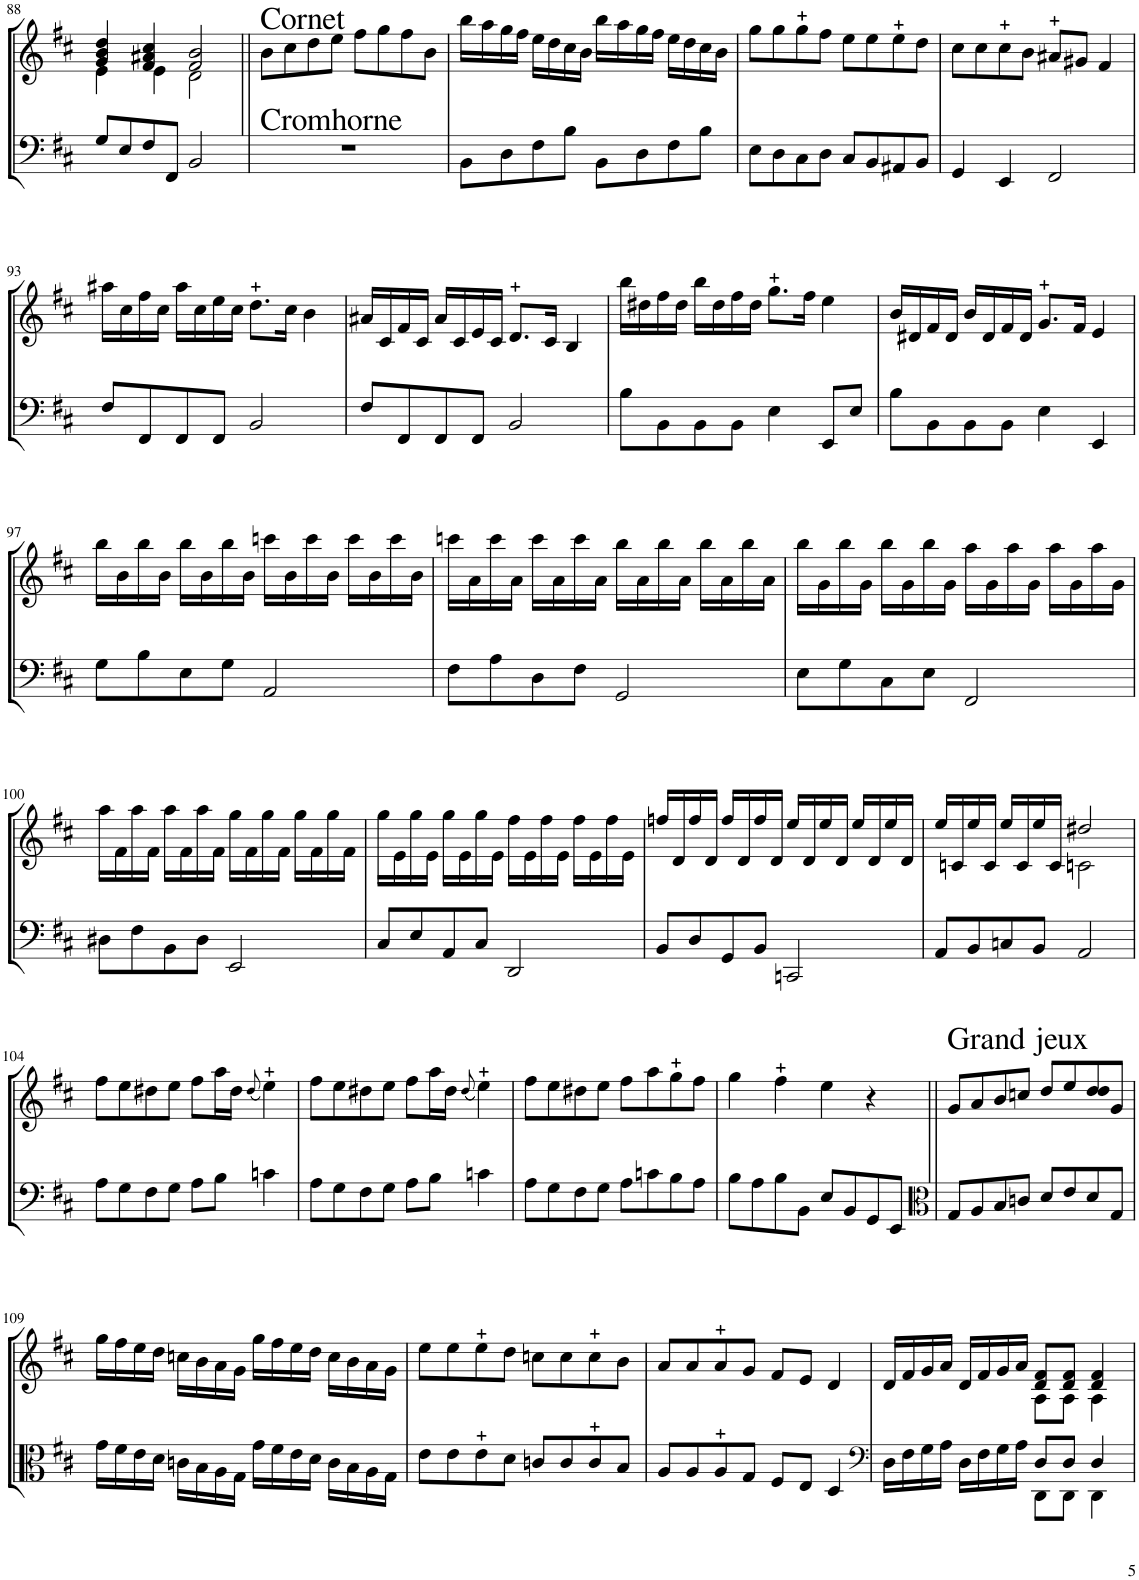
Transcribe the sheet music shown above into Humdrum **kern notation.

**kern	**kern
*part1	*part1
*staff2	*staff1
*I"Organ	*
!!LO:PB:g=z
*clefF4	*clefG2
*k[f#c#]	*k[f#c#]
*M4/4	*M4/4
*met(c)	*met(c)
=88	=88
*	*^
8G/L	4g/ 4b/ 4dd/	4e\
8E/	.	.
8F#/	4f#/ 4a#X/ 4cc#/	4e\
8FF#/J	.	.
2BB/	2f#/ 2b/	2d\
=89||	=89||	=89||
!	!LO:TX:a:t=Cornet	!
!LO:TX:a:t=Cromhorne	!	!
*	*v	*v
1r	8b\L
.	8cc#\
.	8dd\
.	8ee\J
.	8ff#\L
.	8gg\
.	8ff#\
.	8b\J
=90	=90
8BB\L	16bb\LL
.	16aa\
8D\	16gg\
.	16ff#\JJ
8F#\	16ee\LL
.	16dd\
8B\J	16cc#\
.	16b\JJ
8BB\L	16bb\LL
.	16aa\
8D\	16gg\
.	16ff#\JJ
8F#\	16ee\LL
.	16dd\
8B\J	16cc#\
.	16b\JJ
=91	=91
8E\L	8gg\L
8D\	8gg\
8C#\	8gg\
8D\J	8ff#\J
8C#/L	8ee\L
8BB/	8ee\
8AA#X/	8ee\
8BB/J	8dd\J
=92	=92
4GG/	8cc#\L
.	8cc#\
4EE/	8cc#\
.	8b\J
2FF#/	8a#X/L
.	8g#X/J
.	4f#/
!!LO:LB:g=z
=93	=93
8F#/L	16aa#X\LL
.	16cc#\
8FF#/	16ff#\
.	16cc#\JJ
8FF#/	16aa#\LL
.	16cc#\
8FF#/J	16ee\
.	16cc#\JJ
2BB/	8.dd\L
.	16cc#\Jk
.	4b\
=94	=94
8F#/L	16a#X/LL
.	16c#/
8FF#/	16f#/
.	16c#/JJ
8FF#/	16a#/LL
.	16c#/
8FF#/J	16e/
.	16c#/JJ
2BB/	8.d/L
.	16c#/Jk
.	4B/
=95	=95
8B\L	16bb\LL
.	16dd#X\
8BB\	16ff#\
.	16dd#\JJ
8BB\	16bb\LL
.	16dd#\
8BB\J	16ff#\
.	16dd#\JJ
4E\	8.gg\L
.	16ff#\Jk
8EE/L	4ee\
8E/J	.
=96	=96
8B\L	16b/LL
.	16d#X/
8BB\	16f#/
.	16d#/JJ
8BB\	16b/LL
.	16d#/
8BB\J	16f#/
.	16d#/JJ
4E\	8.g/L
.	16f#/Jk
4EE/	4e/
!!LO:LB:g=z
=97	=97
8G\L	16bb\LL
.	16b\
8B\	16bb\
.	16b\JJ
8E\	16bb\LL
.	16b\
8G\J	16bb\
.	16b\JJ
2AA/	16cccn\LL
.	16b\
.	16ccc\
.	16b\JJ
.	16ccc\LL
.	16b\
.	16ccc\
.	16b\JJ
=98	=98
8F#\L	16cccn\LL
.	16a\
8A\	16ccc\
.	16a\JJ
8D\	16ccc\LL
.	16a\
8F#\J	16ccc\
.	16a\JJ
2GG/	16bb\LL
.	16a\
.	16bb\
.	16a\JJ
.	16bb\LL
.	16a\
.	16bb\
.	16a\JJ
=99	=99
8E\L	16bb\LL
.	16g\
8G\	16bb\
.	16g\JJ
8C#\	16bb\LL
.	16g\
8E\J	16bb\
.	16g\JJ
2FF#/	16aa\LL
.	16g\
.	16aa\
.	16g\JJ
.	16aa\LL
.	16g\
.	16aa\
.	16g\JJ
!!LO:LB:g=z
=100	=100
8D#X\L	16aa\LL
.	16f#\
8F#\	16aa\
.	16f#\JJ
8BB\	16aa\LL
.	16f#\
8D#\J	16aa\
.	16f#\JJ
2EE/	16gg\LL
.	16f#\
.	16gg\
.	16f#\JJ
.	16gg\LL
.	16f#\
.	16gg\
.	16f#\JJ
=101	=101
8C#/L	16gg\LL
.	16e\
8E/	16gg\
.	16e\JJ
8AA/	16gg\LL
.	16e\
8C#/J	16gg\
.	16e\JJ
2DD/	16ff#\LL
.	16e\
.	16ff#\
.	16e\JJ
.	16ff#\LL
.	16e\
.	16ff#\
.	16e\JJ
=102	=102
8BB/L	16ffn/LL
.	16d/
8D/	16ff/
.	16d/JJ
8GG/	16ff/LL
.	16d/
8BB/J	16ff/
.	16d/JJ
2CCn/	16ee/LL
.	16d/
.	16ee/
.	16d/JJ
.	16ee/LL
.	16d/
.	16ee/
.	16d/JJ
=103	=103
*	*^
8AA/L	16ee/LL	2ryy
.	16cn/	.
8BB/	16ee/	.
.	16c/JJ	.
8Cn/	16ee/LL	.
.	16c/	.
8BB/J	16ee/	.
.	16c/JJ	.
2AA/	2dd#X/	2cn\
*	*v	*v
!!LO:LB:g=z
=104	=104
8A\L	8ff#\L
8G\	8ee\
8F#\	8dd#X\
8G\J	8ee\J
8A\L	8ff#\L
8B\J	16aa\L
.	16dd#\JJ
.	(8qdd#/
4cn\	4ee\)
=105	=105
8A\L	8ff#\L
8G\	8ee\
8F#\	8dd#X\
8G\J	8ee\J
8A\L	8ff#\L
8B\J	16aa\L
.	16dd#\JJ
.	(8qdd#/
4cn\	4ee\)
=106	=106
8A\L	8ff#\L
8G\	8ee\
8F#\	8dd#X\
8G\J	8ee\J
8A\L	8ff#\L
8cn\	8aa\
8B\	8gg\
8A\J	8ff#\J
=107	=107
8B\L	4gg\
8A\	.
8B\	4ff#\
8BB\J	.
8E/L	4ee\
8BB/	.
8GG/	4r
8EE/J	.
=108||	=108||
*clefC3	*
!	!LO:TX:a:t=Grand jeux
8G/L	8g/L
8A/	8a/
8B/	8b/
8cn/J	8ccn/J
8d/L	8dd/L
8e/	8ee/
8d/	8dd/ 8dd/
8G/J	8g/J
!!LO:LB:g=z
=109	=109
16g\LL	16gg\LL
16f#\	16ff#\
16e\	16ee\
16d\JJ	16dd\JJ
16cn\LL	16ccn\LL
16B\	16b\
16A\	16a\
16G\JJ	16g\JJ
16g\LL	16gg\LL
16f#\	16ff#\
16e\	16ee\
16d\JJ	16dd\JJ
16c\LL	16cc\LL
16B\	16b\
16A\	16a\
16G\JJ	16g\JJ
=110	=110
8e\L	8ee\L
8e\	8ee\
8e\	8ee\
8d\J	8dd\J
8cn/L	8ccn\L
8c/	8cc\
8c/	8cc\
8B/J	8b\J
=111	=111
8A/L	8a/L
8A/	8a/
8A/	8a/
8G/J	8g/J
8F#/L	8f#/L
8E/J	8e/J
4D/	4d/
=112	=112
*clefF4	*
*^	*^
16D\LL	2ryy	16d/LL	2ryy
16F#\	.	16f#/	.
16G\	.	16g/	.
16A\JJ	.	16a/JJ	.
16D\LL	.	16d/LL	.
16F#\	.	16f#/	.
16G\	.	16g/	.
16A\JJ	.	16a/JJ	.
8D/L	8DD\L	8d/ 8f#/L	8A\L
8D/J	8DD\J	8d/ 8f#/J	8A\J
4D/	4DD\	4d/ 4f#/	4A\
*v	*v	*	*
*	*v	*v
=	=
*-	*-
